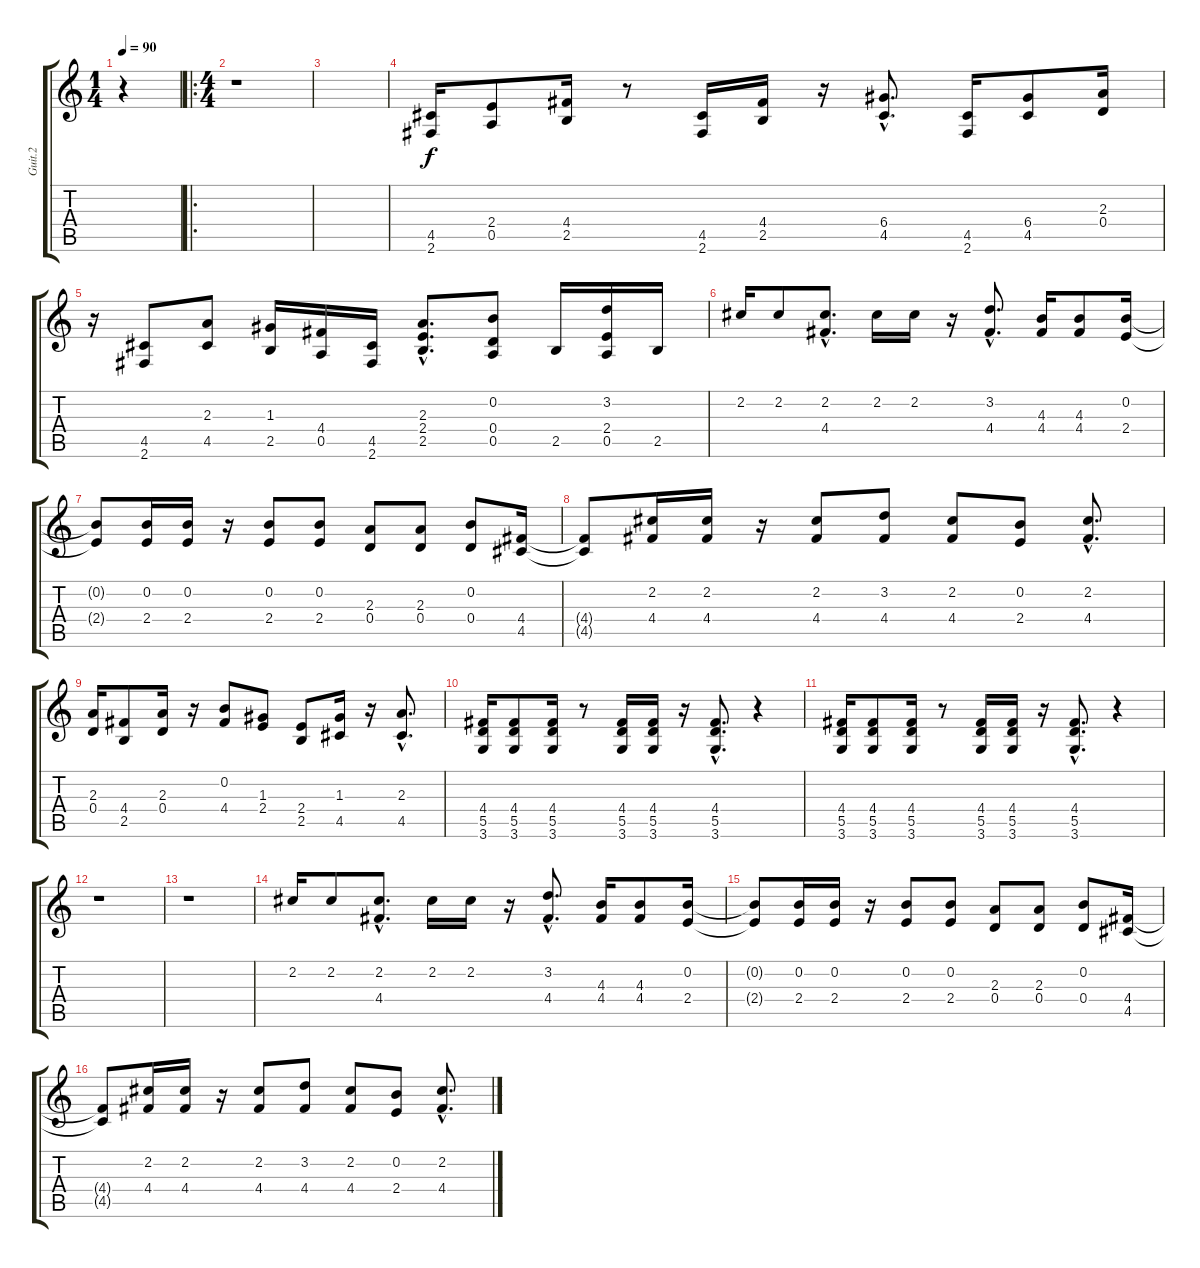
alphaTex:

\track ("Guit.2" "Guit.2") {instrument distortionguitar}
\staff {score tabs}
\tuning (E4 B3 G3 D3 A2 E2) {hide}
\ts (1 4)
\tempo 90
\clef g2
\ks c
r.4{dy f instrument distortionguitar} |
\ro
\ts (4 4)
r.1 |
|
(4.5 2.6).16 (2.4 0.5).8 (4.4 2.5).16 r.8 (4.5 2.6).16 (4.4 2.5).16 r.16 (6.4{hac} 4.5{hac}).8{d} (4.5 2.6).16 (6.4 4.5).8 (2.3 0.4).16 |
r.16 (4.5 2.6).8 (2.3 4.5).8 (1.3 2.5).16 (4.4 0.5).16 (4.5 2.6).16 (2.3{hac} 2.4{hac} 2.5{hac}).8{d} (0.2 0.4 0.5).8 2.5.16 (3.2 2.4 0.5).16 2.5.16 |
2.2.16 2.2.8 (2.2{hac} 4.4{hac}).8{d} 2.2.16 2.2.16 r.16 (3.2{hac} 4.4{hac}).8{d} (4.3 4.4).16 (4.3 4.4).8 (0.2 2.4).16 |
(0.2{t} 2.4{t}).8 (0.2 2.4).16 (0.2 2.4).16 r.16 (0.2 2.4).8 (0.2 2.4).8 (2.3 0.4).8 (2.3 0.4).8 (0.2 0.4).8 (4.4 4.5).16 |
(4.4{t} 4.5{t}).8 (2.2 4.4).16 (2.2 4.4).16 r.16 (2.2 4.4).8 (3.2 4.4).8 (2.2 4.4).8 (0.2 2.4).8 (2.2{hac} 4.4{hac}).8{d} |
(2.3 0.4).16 (4.4 2.5).8 (2.3 0.4).16 r.16 (0.2 4.4).8 (1.3 2.4).8 (2.4 2.5).8 (1.3 4.5).16 r.16 (2.3{hac} 4.5{hac}).8{d} |
(4.4 5.5 3.6).16 (4.4 5.5 3.6).8 (4.4 5.5 3.6).16 r.8 (4.4 5.5 3.6).16 (4.4 5.5 3.6).16 r.16 (4.4{hac} 5.5{hac} 3.6{hac}).8{d} r.4 |
(4.4 5.5 3.6).16 (4.4 5.5 3.6).8 (4.4 5.5 3.6).16 r.8 (4.4 5.5 3.6).16 (4.4 5.5 3.6).16 r.16 (4.4{hac} 5.5{hac} 3.6{hac}).8{d} r.4 |
r.1 |
r.1 |
2.2.16 2.2.8 (2.2{hac} 4.4{hac}).8{d} 2.2.16 2.2.16 r.16 (3.2{hac} 4.4{hac}).8{d} (4.3 4.4).16 (4.3 4.4).8 (0.2 2.4).16 |
(0.2{t} 2.4{t}).8 (0.2 2.4).16 (0.2 2.4).16 r.16 (0.2 2.4).8 (0.2 2.4).8 (2.3 0.4).8 (2.3 0.4).8 (0.2 0.4).8 (4.4 4.5).16 |
(4.4{t} 4.5{t}).8 (2.2 4.4).16 (2.2 4.4).16 r.16 (2.2 4.4).8 (3.2 4.4).8 (2.2 4.4).8 (0.2 2.4).8 (2.2{hac} 4.4{hac}).8{d}
